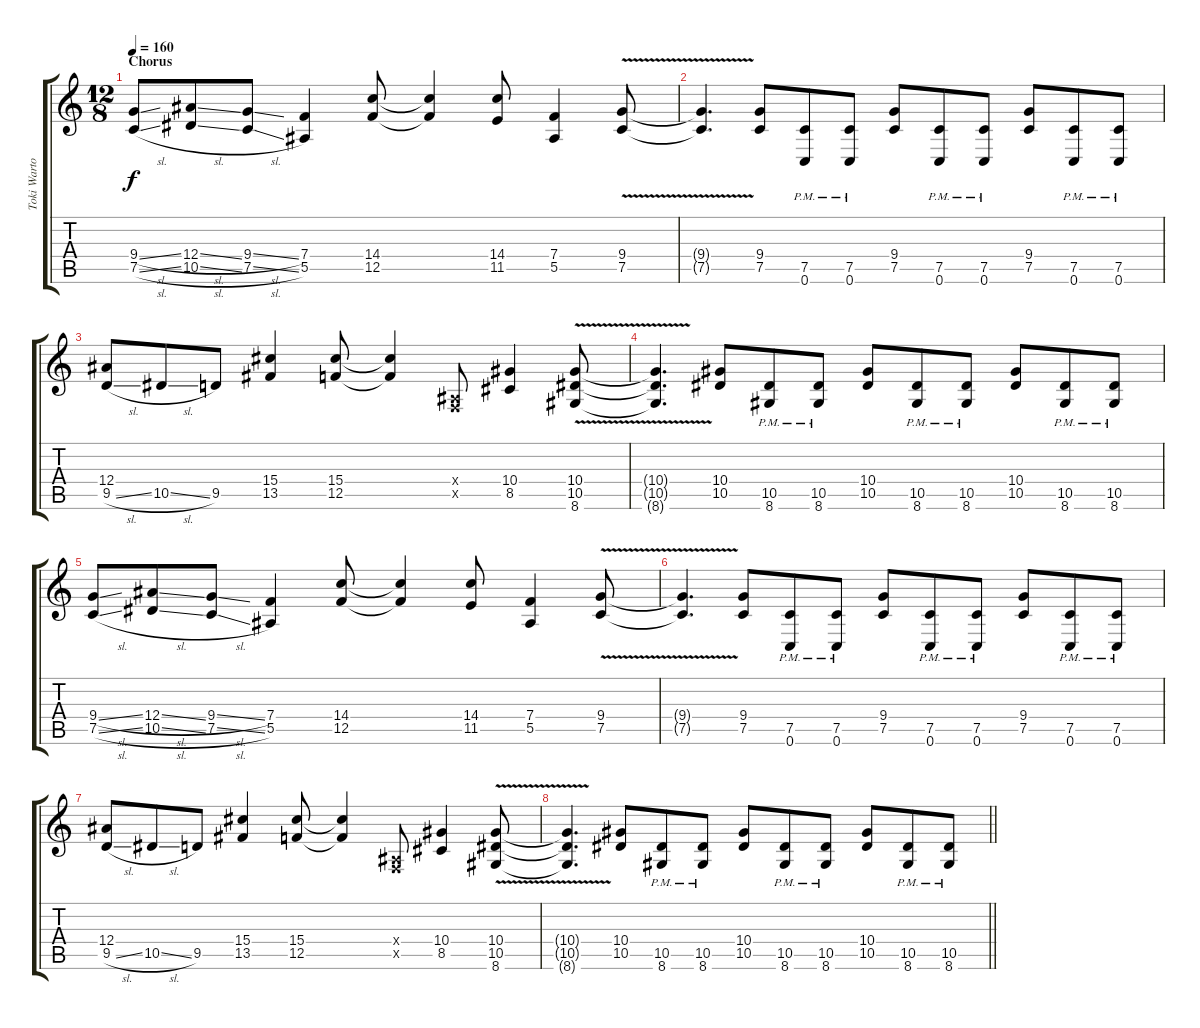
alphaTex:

\track ("Toki Wartooth (Lead Guitar 2)" "Toki Warto") {instrument distortionguitar}
\staff {score tabs}
\tuning (C4 G3 Eb3 Bb2 F2 C2) {hide}
\ts (12 8)
\section ("" "Chorus")
\tempo 160
\clef g2
\ks c
(9.4{sl} 7.5{sl}).8{dy f} (12.4{sl} 10.5{sl}).8 (9.4{sl} 7.5{sl}).8 (7.4 5.5).4 (14.4 12.5).8 (14.4{t} 12.5{t}).4 (14.4 11.5).8 (7.4 5.5).4 (9.4{v} 7.5{v}).8 |
(9.4{t} 7.5{t}).4{d} (9.4 7.5).8 (7.5{pm} 0.6{pm}).8 (7.5{pm} 0.6{pm}).8 (9.4 7.5).8 (7.5{pm} 0.6{pm}).8 (7.5{pm} 0.6{pm}).8 (9.4 7.5).8 (7.5{pm} 0.6{pm}).8 (7.5{pm} 0.6{pm}).8 |
(12.4 9.5{sl}).8 10.5{sl}.8 9.5.8 (15.4 13.5).4 (15.4 12.5).8 (15.4{t} 12.5{t}).4 (0.4{x} 0.5{x}).8 (10.4 8.5).4 (10.4{v} 10.5{v} 8.6{v}).8 |
(10.4{t} 10.5{t} 8.6{t}).4{d} (10.4 10.5).8 (10.5{pm} 8.6{pm}).8 (10.5{pm} 8.6{pm}).8 (10.4 10.5).8 (10.5{pm} 8.6{pm}).8 (10.5{pm} 8.6{pm}).8 (10.4 10.5).8 (10.5{pm} 8.6{pm}).8 (10.5{pm} 8.6{pm}).8 |
(9.4{sl} 7.5{sl}).8 (12.4{sl} 10.5{sl}).8 (9.4{sl} 7.5{sl}).8 (7.4 5.5).4 (14.4 12.5).8 (14.4{t} 12.5{t}).4 (14.4 11.5).8 (7.4 5.5).4 (9.4{v} 7.5{v}).8 |
(9.4{t} 7.5{t}).4{d} (9.4 7.5).8 (7.5{pm} 0.6{pm}).8 (7.5{pm} 0.6{pm}).8 (9.4 7.5).8 (7.5{pm} 0.6{pm}).8 (7.5{pm} 0.6{pm}).8 (9.4 7.5).8 (7.5{pm} 0.6{pm}).8 (7.5{pm} 0.6{pm}).8 |
(12.4 9.5{sl}).8 10.5{sl}.8 9.5.8 (15.4 13.5).4 (15.4 12.5).8 (15.4{t} 12.5{t}).4 (0.4{x} 0.5{x}).8 (10.4 8.5).4 (10.4{v} 10.5{v} 8.6{v}).8 |
\barLineRight lightlight
(10.4{t} 10.5{t} 8.6{t}).4{d} (10.4 10.5).8 (10.5{pm} 8.6{pm}).8 (10.5{pm} 8.6{pm}).8 (10.4 10.5).8 (10.5{pm} 8.6{pm}).8 (10.5{pm} 8.6{pm}).8 (10.4 10.5).8 (10.5{pm} 8.6{pm}).8 (10.5{pm} 8.6{pm}).8
